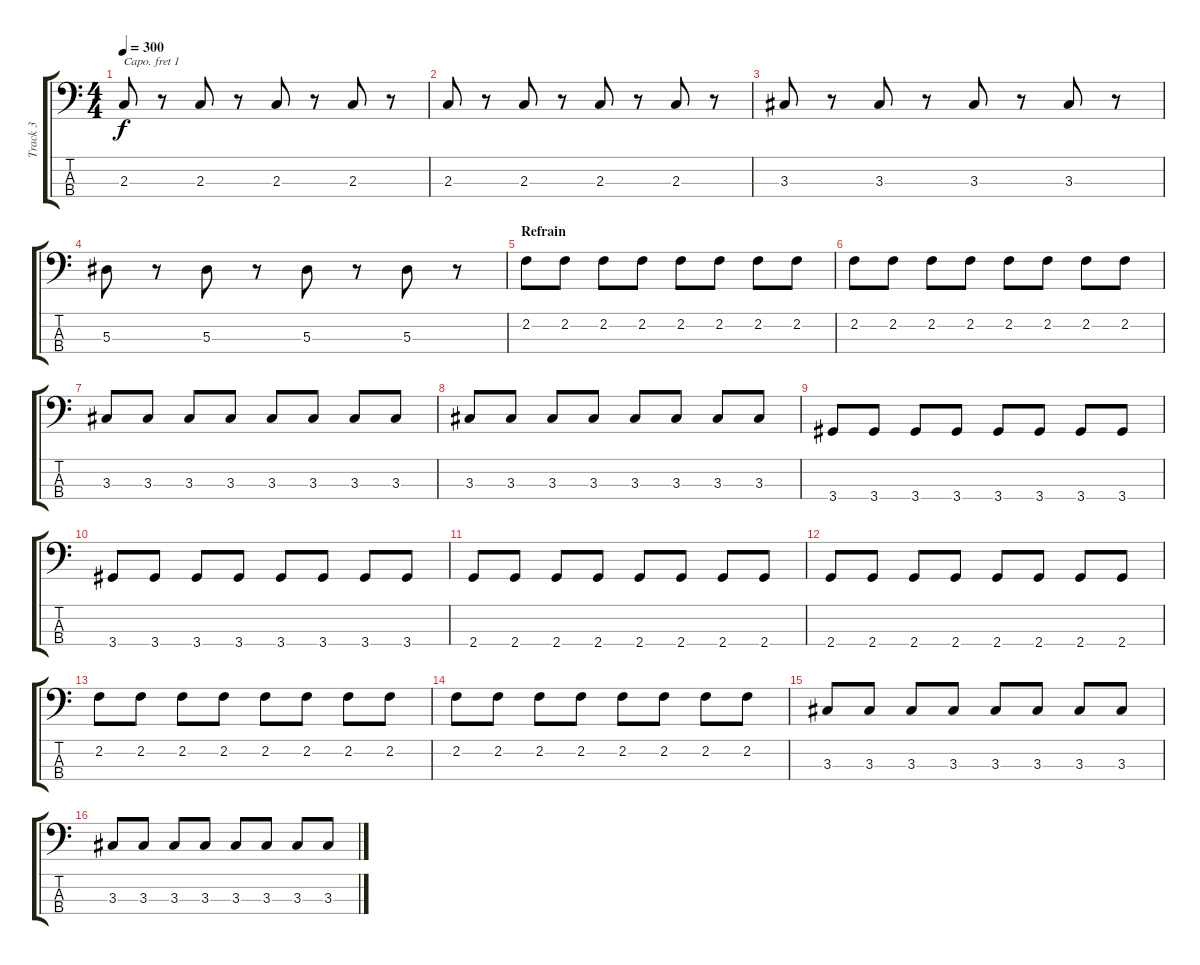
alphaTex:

\track ("Track 3" "Track 3") {instrument electricbassfinger}
\staff {score tabs}
\capo 1
\tuning (G2 D2 A1 E1) {hide}
\ts (4 4)
\tempo 300
\clef f4
\ks c
2.3.8{dy f} r.8 2.3.8 r.8 2.3.8 r.8 2.3.8 r.8 |
2.3.8 r.8 2.3.8 r.8 2.3.8 r.8 2.3.8 r.8 |
3.3.8 r.8 3.3.8 r.8 3.3.8 r.8 3.3.8 r.8 |
5.3.8 r.8 5.3.8 r.8 5.3.8 r.8 5.3.8 r.8 |
\section ("" "Refrain")
2.2.8 2.2.8 2.2.8 2.2.8 2.2.8 2.2.8 2.2.8 2.2.8 |
2.2.8 2.2.8 2.2.8 2.2.8 2.2.8 2.2.8 2.2.8 2.2.8 |
3.3.8 3.3.8 3.3.8 3.3.8 3.3.8 3.3.8 3.3.8 3.3.8 |
3.3.8 3.3.8 3.3.8 3.3.8 3.3.8 3.3.8 3.3.8 3.3.8 |
3.4.8 3.4.8 3.4.8 3.4.8 3.4.8 3.4.8 3.4.8 3.4.8 |
3.4.8 3.4.8 3.4.8 3.4.8 3.4.8 3.4.8 3.4.8 3.4.8 |
2.4.8 2.4.8 2.4.8 2.4.8 2.4.8 2.4.8 2.4.8 2.4.8 |
2.4.8 2.4.8 2.4.8 2.4.8 2.4.8 2.4.8 2.4.8 2.4.8 |
2.2.8 2.2.8 2.2.8 2.2.8 2.2.8 2.2.8 2.2.8 2.2.8 |
2.2.8 2.2.8 2.2.8 2.2.8 2.2.8 2.2.8 2.2.8 2.2.8 |
3.3.8 3.3.8 3.3.8 3.3.8 3.3.8 3.3.8 3.3.8 3.3.8 |
3.3.8 3.3.8 3.3.8 3.3.8 3.3.8 3.3.8 3.3.8 3.3.8
